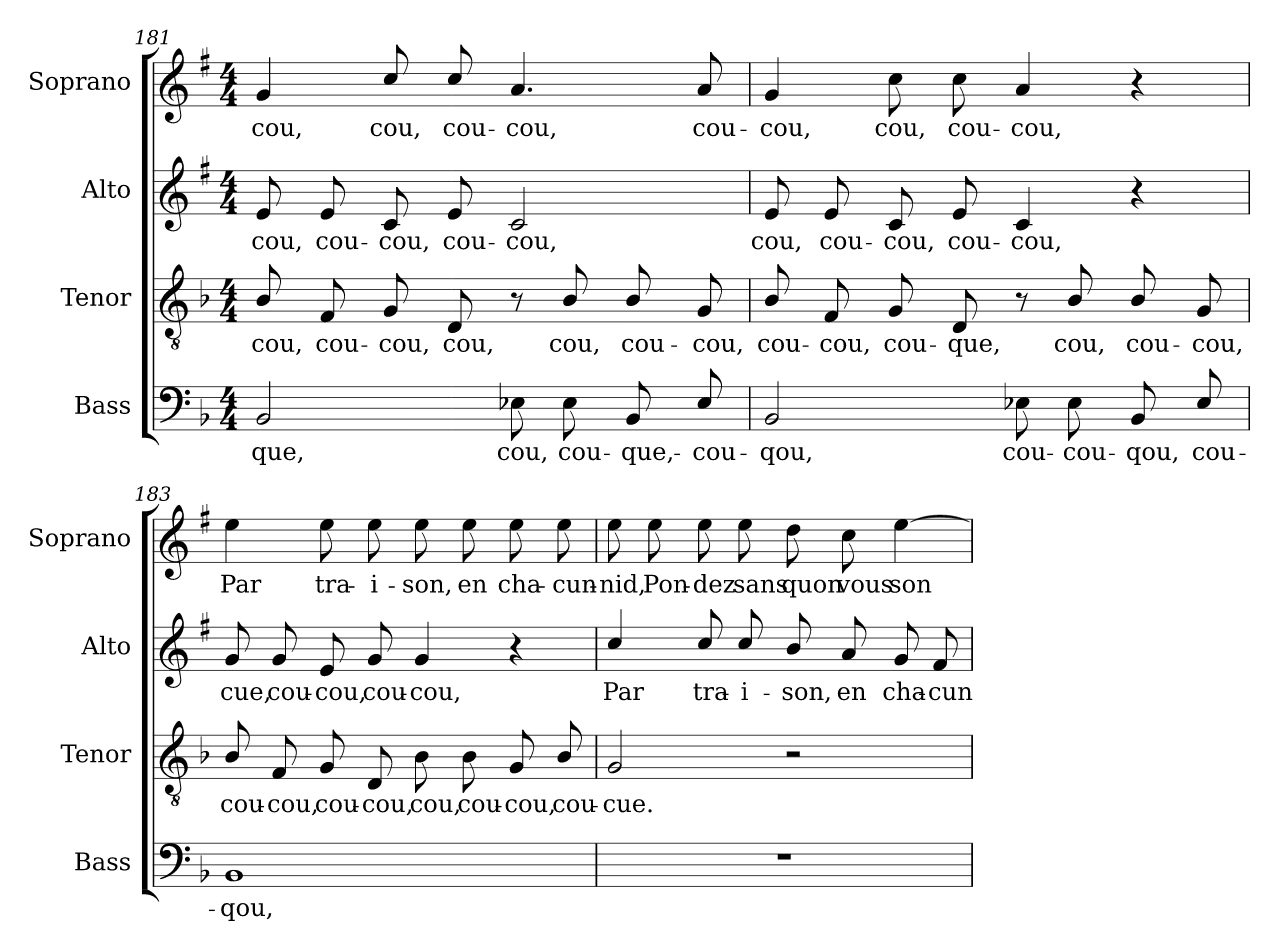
**kern	**text	**kern	**text	**kern	**text	**kern	**text
*part4	*part4	*part3	*part3	*part2	*part2	*part1	*part1
*staff4	*staff4	*staff3	*staff3	*staff2	*staff2	*staff1	*staff1
*I"Bass	*	*I"Tenor	*	*I"Alto	*	*I"Soprano	*
*I'Bass	*	*I'Tenor	*	*I'Alto	*	*I'Soprano	*
*clefF4	*	*clefGv2	*	*clefG2	*	*clefG2	*
*	*	*	*	*ITrd1c2	*	*ITrd1c2	*
*k[b-]	*	*k[b-]	*	*k[b-]	*	*k[b-]	*
*d:	*	*d:	*	*d:	*	*d:	*
*M4/4	*	*M4/4	*	*M4/4	*	*M4/4	*
=181	=181	=181	=181	=181	=181	=181	=181
!	!LO:LY:b:color=#000000	!	!	!	!	!	!
!	!	!	!LO:LY:b:color=#000000	!	!	!	!
!	!	!	!	!	!LO:LY:b:color=#000000	!	!
!	!	!	!	!	!	!	!LO:LY:b:color=#000000
2BB-i/	-que,	8B-i/	-cou,	8di/	cou,	4fi/	-cou,
!	!	!	!LO:LY:b:color=#000000	!	!	!	!
!	!	!	!	!	!LO:LY:b:color=#000000	!	!
.	.	8Fi/	cou-	8di/	cou-	.	.
!	!	!	!LO:LY:b:color=#000000	!	!	!	!
!	!	!	!	!	!LO:LY:b:color=#000000	!	!
!	!	!	!	!	!	!	!LO:LY:b:color=#000000
.	.	8Gi/	-cou,	8B-i/	-cou,	8b-i/	cou,
!	!	!	!LO:LY:b:color=#000000	!	!	!	!
!	!	!	!	!	!LO:LY:b:color=#000000	!	!
!	!	!	!	!	!	!	!LO:LY:b:color=#000000
.	.	8Di/	cou,	8di/	cou-	8b-i/	cou-
!	!LO:LY:b:color=#000000	!	!	!	!	!	!
!	!	!	!	!	!LO:LY:b:color=#000000	!	!
!	!	!	!	!	!	!	!LO:LY:b:color=#000000
8E-Xi\	cou,	8r	.	2B-i/	-cou,	4.gi/	-cou,
!	!LO:LY:b:color=#000000	!	!	!	!	!	!
!	!	!	!LO:LY:b:color=#000000	!	!	!	!
8E-i\	cou-	8B-i/	cou,	.	.	.	.
!	!LO:LY:b:color=#000000	!	!	!	!	!	!
!	!	!	!LO:LY:b:color=#000000	!	!	!	!
8BB-i/	-que,-	8B-i/	cou-	.	.	.	.
!	!LO:LY:b:color=#000000	!	!	!	!	!	!
!	!	!	!LO:LY:b:color=#000000	!	!	!	!
!	!	!	!	!	!	!	!LO:LY:b:color=#000000
8E-i/	-cou-	8Gi/	-cou,	.	.	8gi/	cou-
!!LO:LB:g=z
=182	=182	=182	=182	=182	=182	=182	=182
!	!LO:LY:b:color=#000000	!	!	!	!	!	!
!	!	!	!LO:LY:b:color=#000000	!	!	!	!
!	!	!	!	!	!LO:LY:b:color=#000000	!	!
!	!	!	!	!	!	!	!LO:LY:b:color=#000000
2BB-i/	-qou,	8B-i/	cou-	8di/	cou,	4fi/	-cou,
!	!	!	!LO:LY:b:color=#000000	!	!	!	!
!	!	!	!	!	!LO:LY:b:color=#000000	!	!
.	.	8Fi/	-cou,	8di/	cou-	.	.
!	!	!	!LO:LY:b:color=#000000	!	!	!	!
!	!	!	!	!	!LO:LY:b:color=#000000	!	!
!	!	!	!	!	!	!	!LO:LY:b:color=#000000
.	.	8Gi/	cou-	8B-i/	-cou,	8b-i\	cou,
!	!	!	!LO:LY:b:color=#000000	!	!	!	!
!	!	!	!	!	!LO:LY:b:color=#000000	!	!
!	!	!	!	!	!	!	!LO:LY:b:color=#000000
.	.	8Di/	-que,	8di/	cou-	8b-i\	cou-
!	!LO:LY:b:color=#000000	!	!	!	!	!	!
!	!	!	!	!	!LO:LY:b:color=#000000	!	!
!	!	!	!	!	!	!	!LO:LY:b:color=#000000
8E-Xi\	cou-	8r	.	4B-i/	-cou,	4gi/	-cou,
!	!LO:LY:b:color=#000000	!	!	!	!	!	!
!	!	!	!LO:LY:b:color=#000000	!	!	!	!
8E-i\	-cou-	8B-i/	cou,	.	.	.	.
!	!LO:LY:b:color=#000000	!	!	!	!	!	!
!	!	!	!LO:LY:b:color=#000000	!	!	!	!
8BB-i/	-qou,	8B-i/	cou-	4r	.	4r	.
!	!LO:LY:b:color=#000000	!	!	!	!	!	!
!	!	!	!LO:LY:b:color=#000000	!	!	!	!
8E-i/	cou-	8Gi/	-cou,	.	.	.	.
=183	=183	=183	=183	=183	=183	=183	=183
!	!LO:LY:b:color=#000000	!	!	!	!	!	!
!	!	!	!LO:LY:b:color=#000000	!	!	!	!
!	!	!	!	!	!LO:LY:b:color=#000000	!	!
!	!	!	!	!	!	!	!LO:LY:b:color=#000000
1BB-i	-qou,	8B-i/	cou-	8fi/	cue,	4ddi\	Par
!	!	!	!LO:LY:b:color=#000000	!	!	!	!
!	!	!	!	!	!LO:LY:b:color=#000000	!	!
.	.	8Fi/	-cou,	8fi/	cou-	.	.
!	!	!	!LO:LY:b:color=#000000	!	!	!	!
!	!	!	!	!	!LO:LY:b:color=#000000	!	!
!	!	!	!	!	!	!	!LO:LY:b:color=#000000
.	.	8Gi/	cou-	8di/	-cou,	8ddi\	tra-
!	!	!	!LO:LY:b:color=#000000	!	!	!	!
!	!	!	!	!	!LO:LY:b:color=#000000	!	!
!	!	!	!	!	!	!	!LO:LY:b:color=#000000
.	.	8Di/	-cou,	8fi/	cou-	8ddi\	-i-
!	!	!	!LO:LY:b:color=#000000	!	!	!	!
!	!	!	!	!	!LO:LY:b:color=#000000	!	!
!	!	!	!	!	!	!	!LO:LY:b:color=#000000
.	.	8B-i\	cou,	4fi/	-cou,	8ddi\	-son,
!	!	!	!LO:LY:b:color=#000000	!	!	!	!
!	!	!	!	!	!	!	!LO:LY:b:color=#000000
.	.	8B-i\	cou-	.	.	8ddi\	en
!	!	!	!LO:LY:b:color=#000000	!	!	!	!
!	!	!	!	!	!	!	!LO:LY:b:color=#000000
.	.	8Gi/	-cou,	4r	.	8ddi\	cha-
!	!	!	!LO:LY:b:color=#000000	!	!	!	!
!	!	!	!	!	!	!	!LO:LY:b:color=#000000
.	.	8B-i/	cou-	.	.	8ddi\	-cun-
!!LO:PB:g=z
=184	=184	=184	=184	=184	=184	=184	=184
!	!	!	!LO:LY:b:color=#000000	!	!	!	!
!	!	!	!	!	!LO:LY:b:color=#000000	!	!
!	!	!	!	!	!	!	!LO:LY:b:color=#000000
1r	.	2Gi/	-cue.	4b-i/	Par	8ddi\	-nid,
!	!	!	!	!	!	!	!LO:LY:b:color=#000000
.	.	.	.	.	.	8ddi\	Pon-
!	!	!	!	!	!LO:LY:b:color=#000000	!	!
!	!	!	!	!	!	!	!LO:LY:b:color=#000000
.	.	.	.	8b-i/	tra-	8ddi\	-dez
!	!	!	!	!	!LO:LY:b:color=#000000	!	!
!	!	!	!	!	!	!	!LO:LY:b:color=#000000
.	.	.	.	8b-i/	-i-	8ddi\	sans
!	!	!	!	!	!LO:LY:b:color=#000000	!	!
!	!	!	!	!	!	!	!LO:LY:b:color=#000000
.	.	2r	.	8ai/	-son,	8cci\	quon
!	!	!	!	!	!LO:LY:b:color=#000000	!	!
!	!	!	!	!	!	!	!LO:LY:b:color=#000000
.	.	.	.	8gi/	en	8b-i\	vous
!	!	!	!	!	!LO:LY:b:color=#000000	!	!
!	!	!	!	!	!	!	!LO:LY:b:color=#000000
.	.	.	.	8fi/	cha-	[4ddi\	son-
!	!	!	!	!	!LO:LY:b:color=#000000	!	!
.	.	.	.	8ei/	-cun-	.	.
=	=	=	=	=	=	=	=
*-	*-	*-	*-	*-	*-	*-	*-
